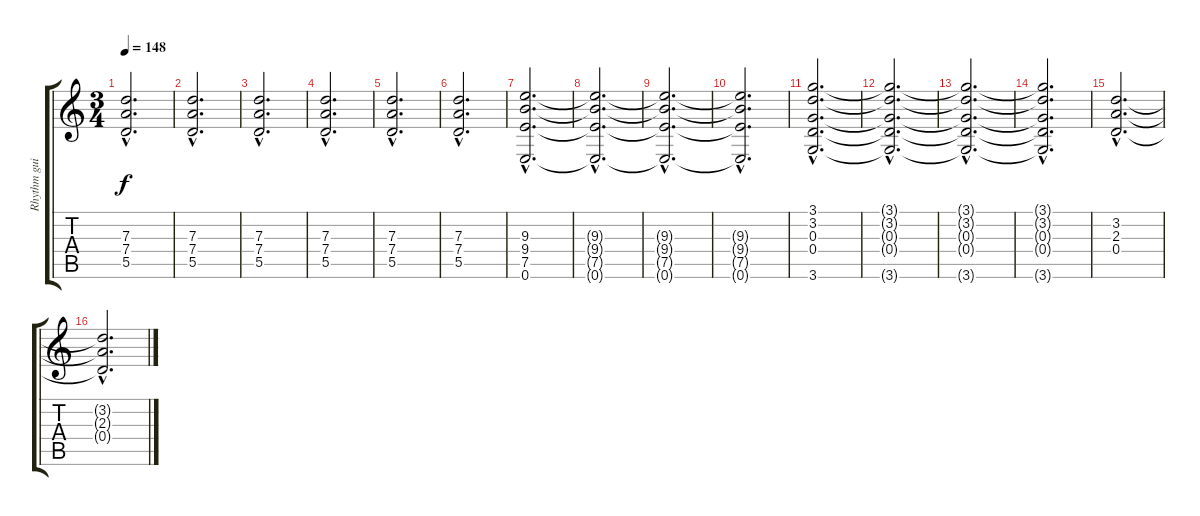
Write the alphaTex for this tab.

\track ("Rhythm guitar 1" "Rhythm gui") {instrument distortionguitar}
\staff {score tabs}
\tuning (E4 B3 G3 D3 A2 E2) {hide}
\ts (3 4)
\tempo 148
\clef g2
\ks c
(7.3{hac} 7.4{hac} 5.5{hac}).2{d dy f} |
(7.3{hac} 7.4{hac} 5.5{hac}).2{d} |
(7.3{hac} 7.4{hac} 5.5{hac}).2{d} |
(7.3{hac} 7.4{hac} 5.5{hac}).2{d} |
(7.3{hac} 7.4{hac} 5.5{hac}).2{d} |
(7.3{hac} 7.4{hac} 5.5{hac}).2{d} |
(9.3{hac} 9.4{hac} 7.5{hac} 0.6{hac}).2{d} |
(9.3{hac t} 9.4{hac t} 7.5{hac t} 0.6{hac t}).2{d} |
(9.3{hac t} 9.4{hac t} 7.5{hac t} 0.6{hac t}).2{d} |
(9.3{hac t} 9.4{hac t} 7.5{hac t} 0.6{hac t}).2{d} |
(3.1{hac} 3.2{hac} 0.3{hac} 0.4{hac} 3.6{hac}).2{d} |
(3.1{hac t} 3.2{hac t} 0.3{hac t} 0.4{hac t} 3.6{hac t}).2{d} |
(3.1{hac t} 3.2{hac t} 0.3{hac t} 0.4{hac t} 3.6{hac t}).2{d} |
(3.1{hac t} 3.2{hac t} 0.3{hac t} 0.4{hac t} 3.6{hac t}).2{d} |
(3.2{hac} 2.3{hac} 0.4{hac}).2{d} |
(3.2{hac t} 2.3{hac t} 0.4{hac t}).2{d}
